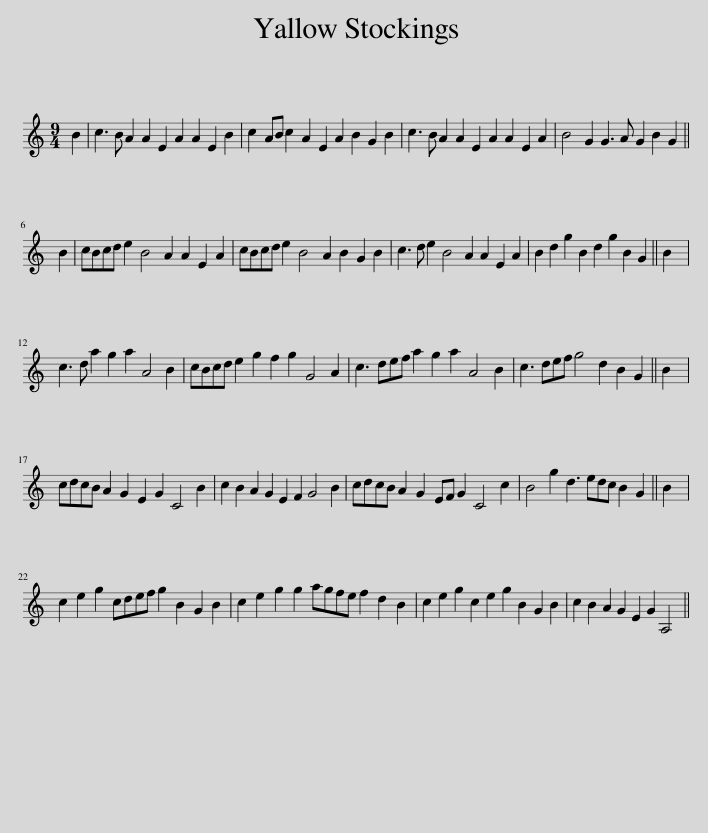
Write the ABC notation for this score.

X:1
L:1/8
M:9/4
I:linebreak $
K:C
V:1 treble
V:1
 B2 | c3 B A2 A2 E2 A2 A2 E2 B2 | c2 AB c2 A2 E2 A2 B2 G2 B2 | c3 B A2 A2 E2 A2 A2 E2 A2 | B4 G2 G3 A G2 B2 G2 ||$ %5
 B2 | cBcd e2 B4 A2 A2 E2 A2 | cBcd e2 B4 A2 B2 G2 B2 | c3 d e2 B4 A2 A2 E2 A2 | B2 d2 g2 B2 d2 g2 B2 G2 || %10
 B2 |$ c3 d a2 g2 a2 A4 B2 | cBcd e2 g2 f2 g2 G4 A2 | c3 def a2 g2 a2 A4 B2 | c3 def g4 d2 B2 G2 || %15
 B2 |$ cdcB A2 G2 E2 G2 C4 B2 | c2 B2 A2 G2 E2 F2 G4 B2 | cdcB A2 G2 EF G2 C4 c2 | B4 g2 d3 edc B2 G2 || %20
 B2 |$ c2 e2 g2 cdef g2 B2 G2 B2 | c2 e2 g2 g2 agfe f2 d2 B2 | c2 e2 g2 c2 e2 g2 B2 G2 B2 | c2 B2 A2 G2 E2 G2 A,4 || %25
